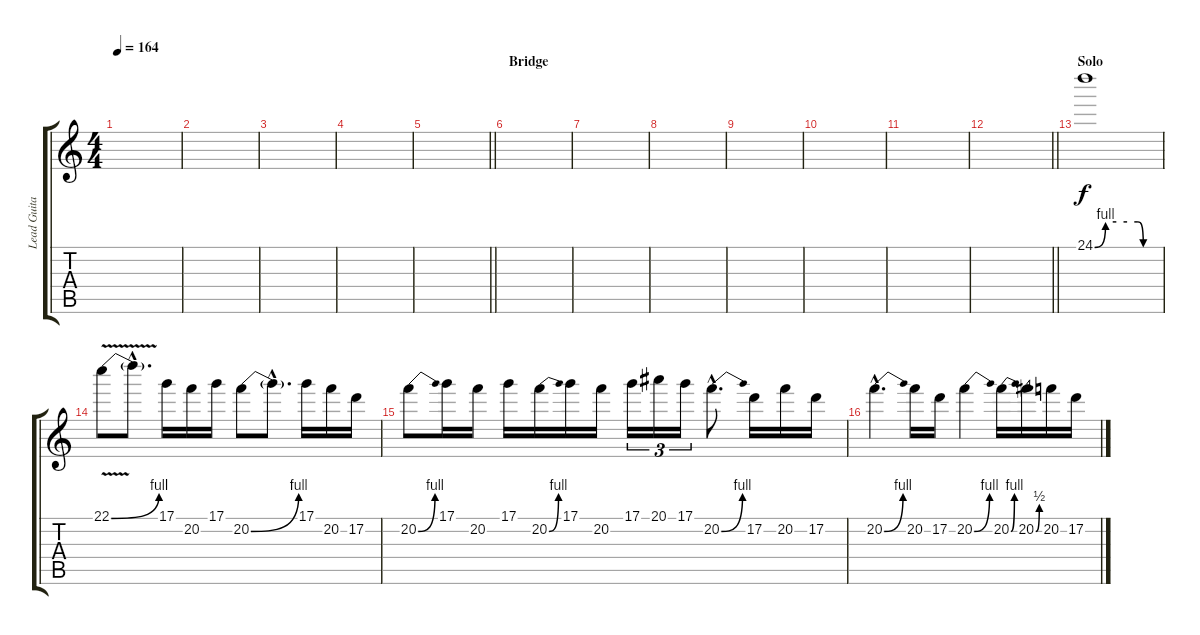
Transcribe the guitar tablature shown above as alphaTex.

\track ("Lead Guitar" "Lead Guita") {instrument overdrivenguitar}
\staff {score tabs}
\tuning (D4 A3 F3 C3 G2 D2) {hide}
\ts (4 4)
\tempo 164
\clef g2
\ks c
|
|
|
|
\barLineRight lightlight
|
\section ("" "Bridge")
|
|
|
|
|
|
\barLineRight lightlight
|
\section ("" "Solo")
24.1{be (custom 0 0 10 4 20 4 30 4 40 4 45 0 60 0)}.1 |
22.1{be (bend 0 0 60 4) v}.8 22.1{hac t}.8{d} 17.1.16 20.2.16 17.1.16 20.2{be (bend 0 0 60 4)}.8 20.2{hac t}.8{d} 17.1.16 20.2.16 17.2.16 |
20.2{be (bend 0 0 60 4)}.8 17.1.16 20.2.16 17.1.16 20.2{be (bend 0 0 60 4)}.16 17.1.16 20.2.16 17.1.16{tu (3 2)} 20.1.16{tu (3 2)} 17.1.16{tu (3 2)} 20.2{be (bend 0 0 60 4) hac}.8{d} 17.2.16 20.2.16 17.2.16 |
20.2{be (bend 0 0 60 4) hac}.4{d} 20.2.16 17.2.16 20.2{be (bend 0 0 60 4)}.4 20.2{be (bend 0 0 60 4)}.16 20.2{be (bend 0 0 60 2)}.16 20.2.16 17.2.16
